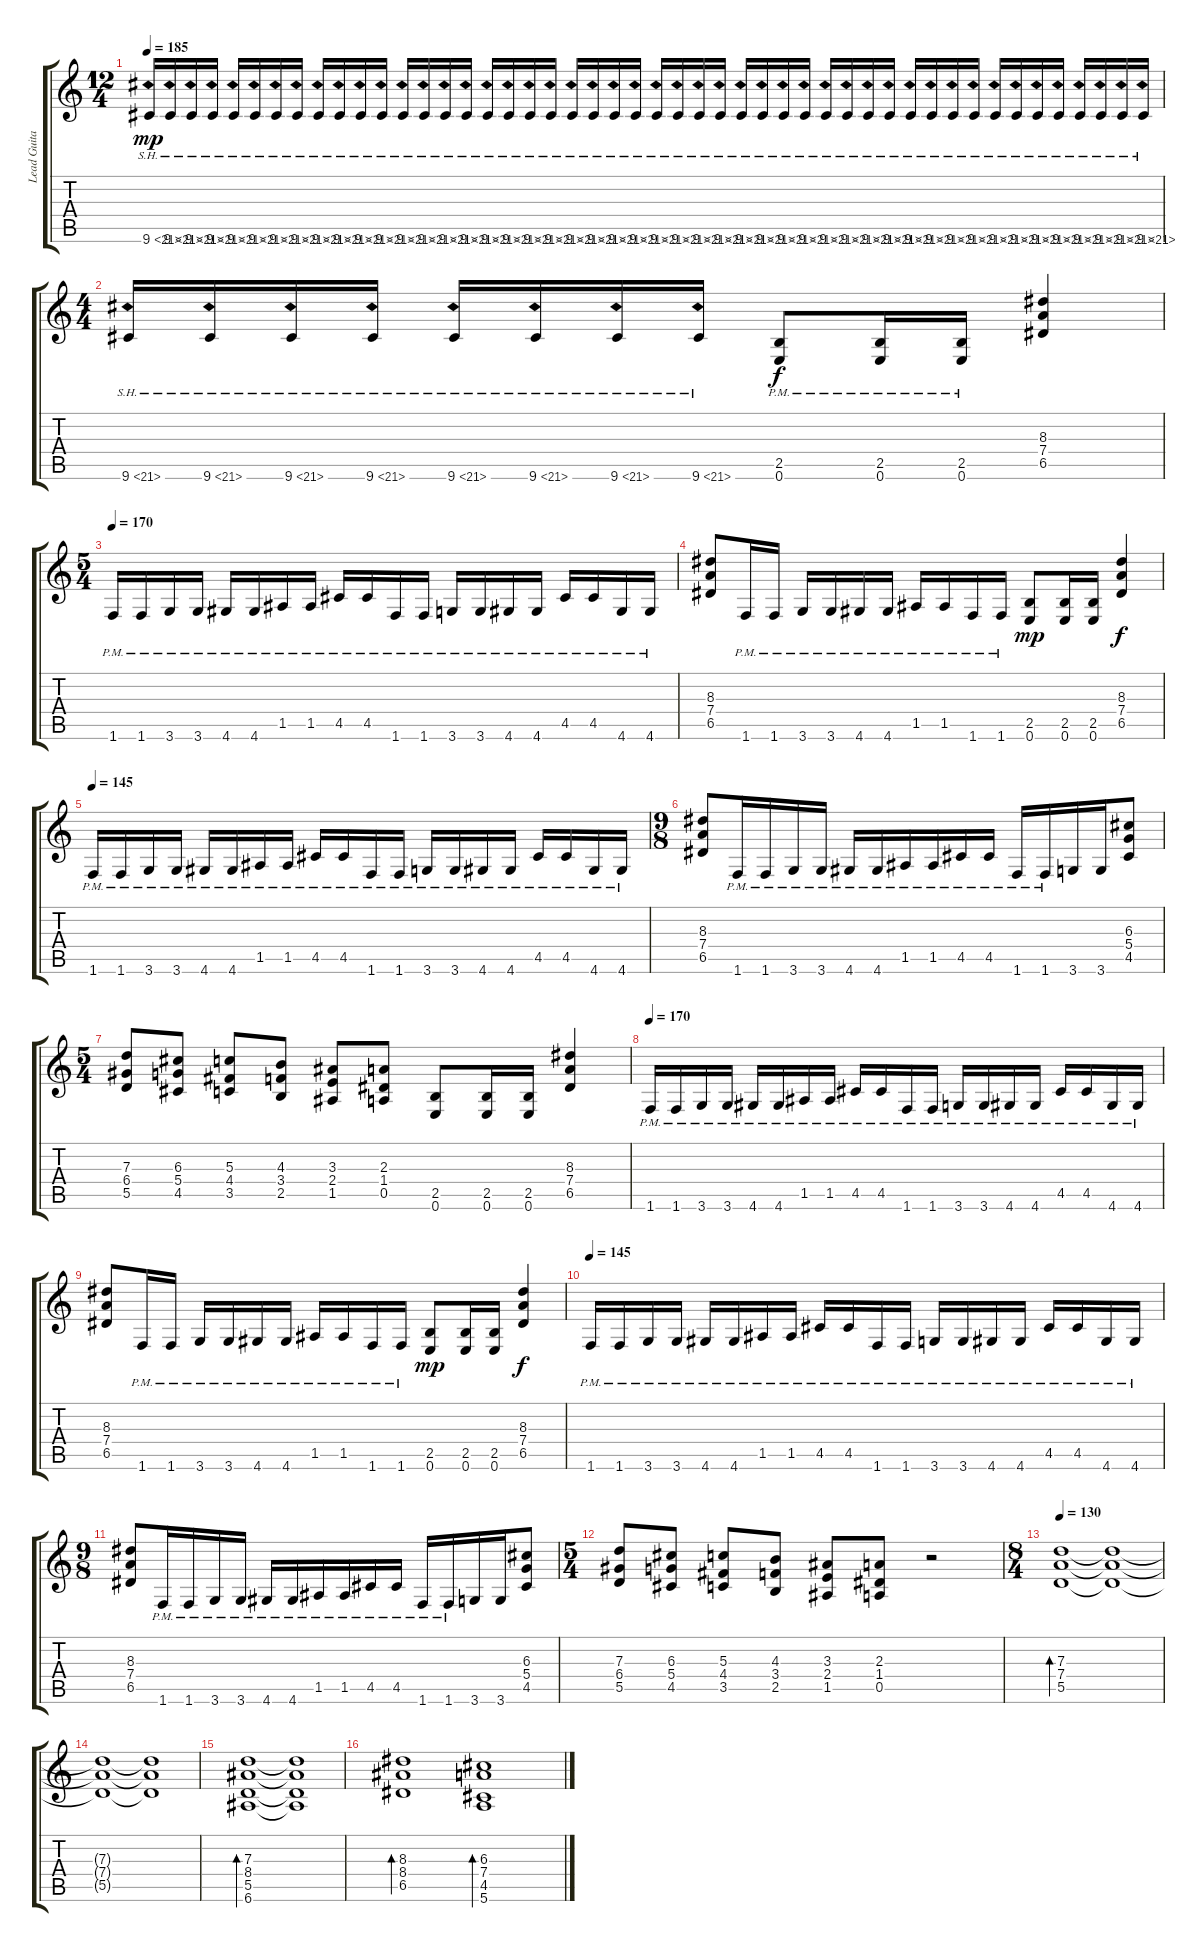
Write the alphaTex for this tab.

\track ("Lead Guitare" "Lead Guita") {instrument distortionguitar}
\staff {score tabs}
\tuning (E4 B3 G3 D3 A2 E2) {hide}
\ts (12 4)
\tempo 185
\clef g2
\ks c
9.6{sh 12}.16{dy mp} 9.6{sh 12}.16 9.6{sh 12}.16 9.6{sh 12}.16 9.6{sh 12}.16 9.6{sh 12}.16 9.6{sh 12}.16 9.6{sh 12}.16 9.6{sh 12}.16 9.6{sh 12}.16 9.6{sh 12}.16 9.6{sh 12}.16 9.6{sh 12}.16 9.6{sh 12}.16 9.6{sh 12}.16 9.6{sh 12}.16 9.6{sh 12}.16 9.6{sh 12}.16 9.6{sh 12}.16 9.6{sh 12}.16 9.6{sh 12}.16 9.6{sh 12}.16 9.6{sh 12}.16 9.6{sh 12}.16 9.6{sh 12}.16 9.6{sh 12}.16 9.6{sh 12}.16 9.6{sh 12}.16 9.6{sh 12}.16 9.6{sh 12}.16 9.6{sh 12}.16 9.6{sh 12}.16 9.6{sh 12}.16 9.6{sh 12}.16 9.6{sh 12}.16 9.6{sh 12}.16 9.6{sh 12}.16 9.6{sh 12}.16 9.6{sh 12}.16 9.6{sh 12}.16 9.6{sh 12}.16 9.6{sh 12}.16 9.6{sh 12}.16 9.6{sh 12}.16 9.6{sh 12}.16 9.6{sh 12}.16 9.6{sh 12}.16 9.6{sh 12}.16 |
\ts (4 4)
9.6{sh 12}.16 9.6{sh 12}.16 9.6{sh 12}.16 9.6{sh 12}.16 9.6{sh 12}.16 9.6{sh 12}.16 9.6{sh 12}.16 9.6{sh 12}.16 (2.5{pm} 0.6{pm}).8{dy f} (2.5{pm} 0.6{pm}).16 (2.5{pm} 0.6{pm}).16 (8.3 7.4 6.5).4 |
\ts (5 4)
\tempo 170
1.6{pm}.16 1.6{pm}.16 3.6{pm}.16 3.6{pm}.16 4.6{pm}.16 4.6{pm}.16 1.5{pm}.16 1.5{pm}.16 4.5{pm}.16 4.5{pm}.16 1.6{pm}.16 1.6{pm}.16 3.6{pm}.16 3.6{pm}.16 4.6{pm}.16 4.6{pm}.16 4.5{pm}.16 4.5{pm}.16 4.6{pm}.16 4.6{pm}.16 |
(8.3 7.4 6.5).8 1.6{pm}.16 1.6{pm}.16 3.6{pm}.16 3.6{pm}.16 4.6{pm}.16 4.6{pm}.16 1.5{pm}.16 1.5{pm}.16 1.6{pm}.16 1.6{pm}.16 (2.5 0.6).8{dy mp} (2.5 0.6).16 (2.5 0.6).16 (8.3 7.4 6.5).4{dy f} |
\tempo 145
1.6{pm}.16 1.6{pm}.16 3.6{pm}.16 3.6{pm}.16 4.6{pm}.16 4.6{pm}.16 1.5{pm}.16 1.5{pm}.16 4.5{pm}.16 4.5{pm}.16 1.6{pm}.16 1.6{pm}.16 3.6{pm}.16 3.6{pm}.16 4.6{pm}.16 4.6{pm}.16 4.5{pm}.16 4.5{pm}.16 4.6{pm}.16 4.6{pm}.16 |
\ts (9 8)
(8.3 7.4 6.5).8 1.6{pm}.16 1.6{pm}.16 3.6{pm}.16 3.6{pm}.16 4.6{pm}.16 4.6{pm}.16 1.5{pm}.16 1.5{pm}.16 4.5{pm}.16 4.5{pm}.16 1.6{pm}.16 1.6{pm}.16 3.6.16 3.6.16 (6.3 5.4 4.5).8 |
\ts (5 4)
(7.3 6.4 5.5).8 (6.3 5.4 4.5).8 (5.3 4.4 3.5).8 (4.3 3.4 2.5).8 (3.3 2.4 1.5).8 (2.3 1.4 0.5).8 (2.5 0.6).8 (2.5 0.6).16 (2.5 0.6).16 (8.3 7.4 6.5).4 |
\tempo 170
1.6{pm}.16 1.6{pm}.16 3.6{pm}.16 3.6{pm}.16 4.6{pm}.16 4.6{pm}.16 1.5{pm}.16 1.5{pm}.16 4.5{pm}.16 4.5{pm}.16 1.6{pm}.16 1.6{pm}.16 3.6{pm}.16 3.6{pm}.16 4.6{pm}.16 4.6{pm}.16 4.5{pm}.16 4.5{pm}.16 4.6{pm}.16 4.6{pm}.16 |
(8.3 7.4 6.5).8 1.6{pm}.16 1.6{pm}.16 3.6{pm}.16 3.6{pm}.16 4.6{pm}.16 4.6{pm}.16 1.5{pm}.16 1.5{pm}.16 1.6{pm}.16 1.6{pm}.16 (2.5 0.6).8{dy mp} (2.5 0.6).16 (2.5 0.6).16 (8.3 7.4 6.5).4{dy f} |
\tempo 145
1.6{pm}.16 1.6{pm}.16 3.6{pm}.16 3.6{pm}.16 4.6{pm}.16 4.6{pm}.16 1.5{pm}.16 1.5{pm}.16 4.5{pm}.16 4.5{pm}.16 1.6{pm}.16 1.6{pm}.16 3.6{pm}.16 3.6{pm}.16 4.6{pm}.16 4.6{pm}.16 4.5{pm}.16 4.5{pm}.16 4.6{pm}.16 4.6{pm}.16 |
\ts (9 8)
(8.3 7.4 6.5).8 1.6{pm}.16 1.6{pm}.16 3.6{pm}.16 3.6{pm}.16 4.6{pm}.16 4.6{pm}.16 1.5{pm}.16 1.5{pm}.16 4.5{pm}.16 4.5{pm}.16 1.6{pm}.16 1.6{pm}.16 3.6.16 3.6.16 (6.3 5.4 4.5).8 |
\ts (5 4)
(7.3 6.4 5.5).8 (6.3 5.4 4.5).8 (5.3 4.4 3.5).8 (4.3 3.4 2.5).8 (3.3 2.4 1.5).8 (2.3 1.4 0.5).8 r.2 |
\ts (8 4)
\tempo 130
(7.3 7.4 5.5).1{bd 240 instrument electricguitarclean} (7.3{t} 7.4{t} 5.5{t}).1 |
(7.3{t} 7.4{t} 5.5{t}).1 (7.3{t} 7.4{t} 5.5{t}).1 |
(7.3 8.4 5.5 6.6).1{bd 240} (7.3{t} 8.4{t} 5.5{t} 6.6{t}).1 |
(8.3 8.4 6.5).1{bd 240} (6.3 7.4 4.5 5.6).1{bd 240}
